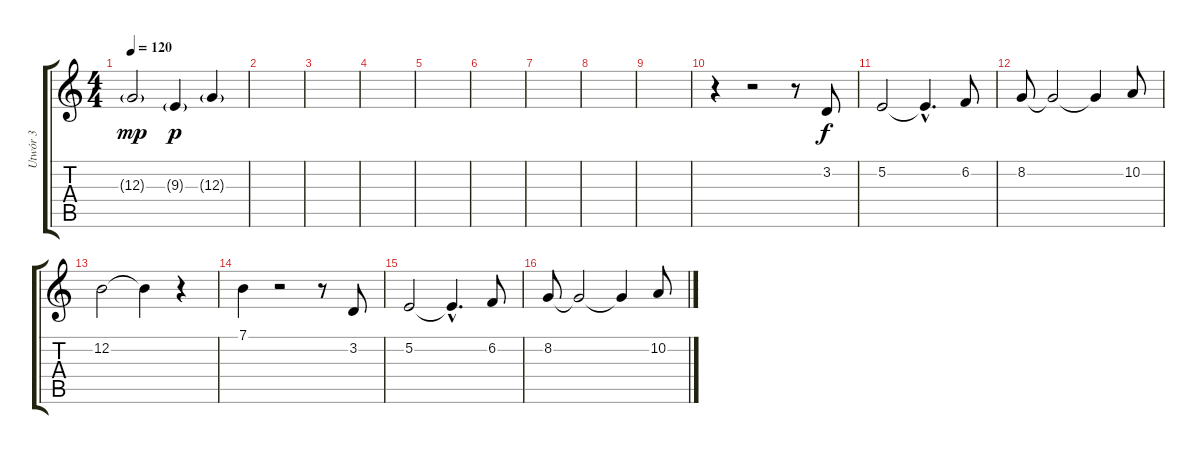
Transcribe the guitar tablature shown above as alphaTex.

\track ("Utwór 3" "Utwór 3") {instrument sopranosax}
\staff {score tabs}
\tuning (E4 B3 G3 D3 A2 E2) {hide}
\ts (4 4)
\tempo 120
\clef g2
\ks c
12.3{g}.2{dy mp} 9.3{g}.4{dy p} 12.3{g}.4 |
|
|
|
|
|
|
|
|
r.4 r.2 r.8 3.2.8{dy f} |
5.2.2 5.2{hac t}.4{d} 6.2.8 |
8.2.8 8.2{t}.2 8.2{t}.4 10.2.8 |
12.2.2 12.2{t}.4 r.4 |
7.1.4 r.2 r.8 3.2.8 |
5.2.2 5.2{hac t}.4{d} 6.2.8 |
8.2.8 8.2{t}.2 8.2{t}.4 10.2.8
